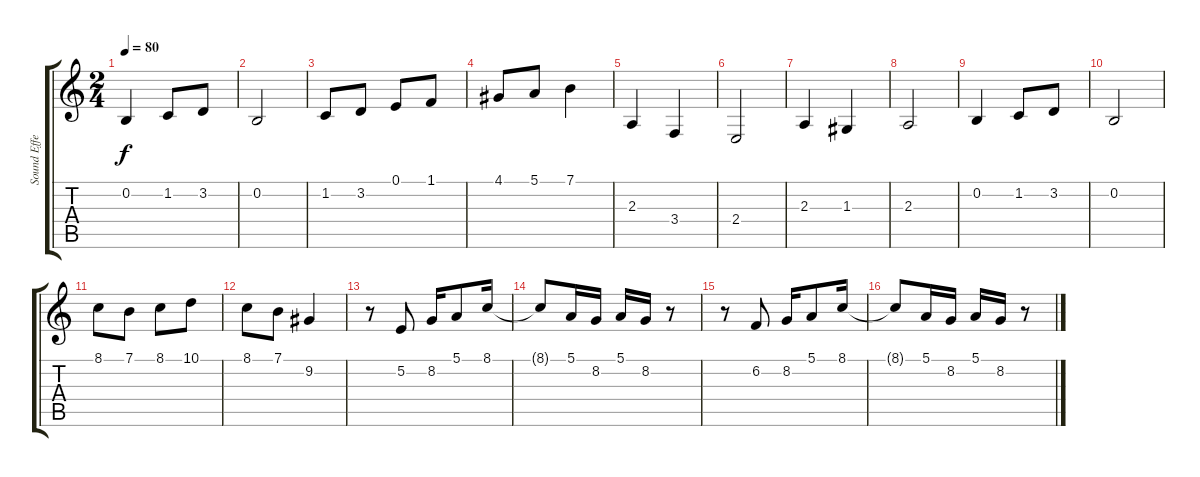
\track ("Sound Effects" "Sound Effe") {instrument seashore}
\staff {score tabs}
\tuning (E4 B3 G3 D3 A2 E2) {hide}
\ts (2 4)
\tempo 80
\clef g2
\ks aminor
0.2.4{dy f} 1.2.8 3.2.8 |
0.2.2 |
1.2.8 3.2.8 0.1.8 1.1.8 |
4.1.8 5.1.8 7.1.4 |
2.3.4{volume 8 instrument fiddle} 3.4.4 |
2.4.2 |
2.3.4 1.3.4 |
2.3.2 |
0.2.4 1.2.8 3.2.8 |
0.2.2 |
8.1.8 7.1.8 8.1.8 10.1.8 |
8.1.8 7.1.8 9.2.4 |
r.8 5.2.8{volume 10 balance 8 instrument lead8bassandlead} 8.2.16 5.1.8 8.1.16 |
8.1{t}.8 5.1.16 8.2.16 5.1.16 8.2.16 r.8 |
r.8 6.2.8{volume 10 balance 8 instrument lead8bassandlead} 8.2.16 5.1.8 8.1.16 |
8.1{t}.8 5.1.16 8.2.16 5.1.16 8.2.16 r.8
